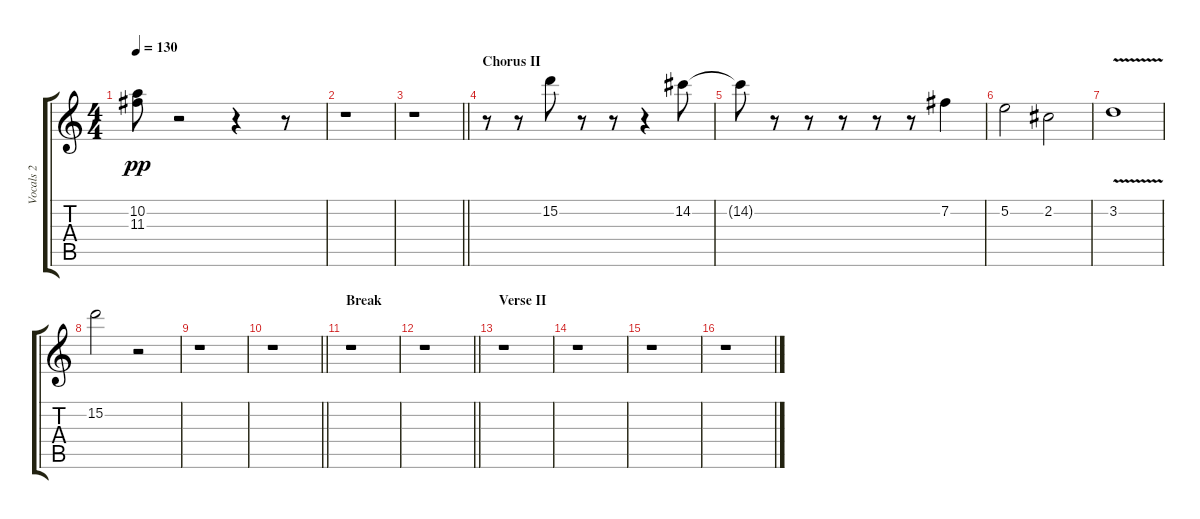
\track ("Vocals 2" "Vocals 2") {instrument distortionguitar}
\staff {score tabs}
\tuning (E4 B3 G3 D3 A2 E2) {hide}
\ts (4 4)
\tempo 130
\clef g2
\ks c
(10.2{t} 11.3{t}).8{dy pp} r.2 r.4 r.8 |
r.1 |
\barLineRight lightlight
r.1 |
\section ("" "Chorus II")
r.8 r.8 15.2.8 r.8 r.8 r.4 14.2.8 |
14.2{t}.8 r.8 r.8 r.8 r.8 r.8 7.2.4 |
5.2.2 2.2.2 |
3.2{v}.1 |
15.2.2 r.2 |
r.1 |
\barLineRight lightlight
r.1 |
\section ("" "Break ")
r.1 |
\barLineRight lightlight
r.1 |
\section ("" "Verse II")
r.1 |
r.1 |
r.1 |
r.1
